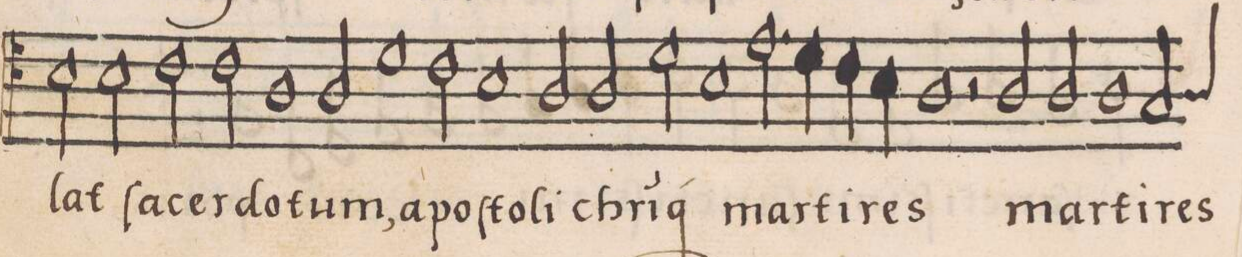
**kern	**text	**text
*I"ALTVS	*	*
*clefC4	*	*
*k[]	*	*
*met(C|)	*	*
*M2/1	*	*
2B\	-lat	.
2B\	ſa-	.
2c\	.	.
2c\	-cer-	.
=80-	=80-	=80-
1A	-do-	.
2A/	-tum,	.
1d\	a-	.
=81-	=81-	=81-
2c\	-po-	.
1B	-ſto-	.
=82-	=82-	=82-
2A/	-li	.
2A/	chri-	.
2d\	-(sti)-	.
1B\	-q(ue)	.
=83-	=83-	=83-
2.e\	mar-	.
4d\	.	.
4c\	-ti-	.
4B\	-res	.
=84-	=84-	=84-
1A	.	.
2r	.	.
2A/	mar-	.
=85-	=85-	=85-
2A/	-ti-	.
1A	-res	.
*custos:A	*	*
2G/	.	.
=86-	=86-	=86-
*-	*-	*-
